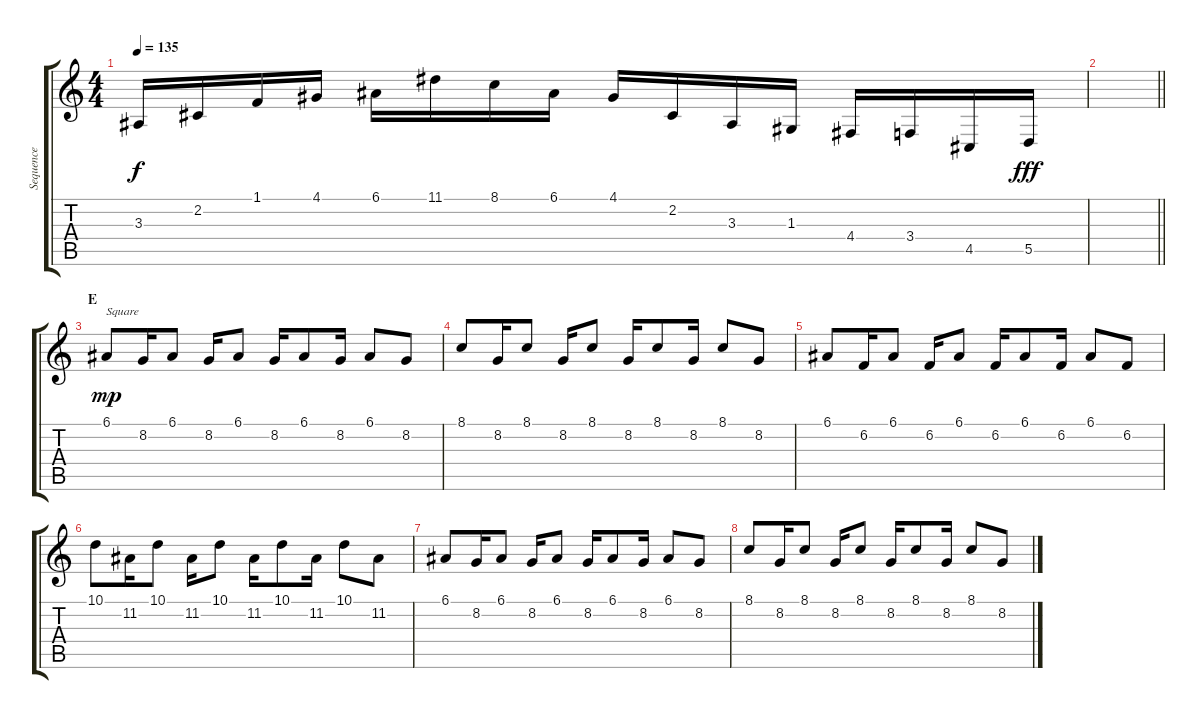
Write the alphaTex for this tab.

\track ("Sequence" "Sequence") {instrument lead2sawtooth}
\staff {score tabs}
\tuning (E4 B3 G3 D3 A2 E2) {hide}
\ts (4 4)
\tempo 135
\clef g2
\ks c
3.3.16{dy f} 2.2.16 1.1.16 4.1.16 6.1.16 11.1.16 8.1.16 6.1.16 4.1.16 2.2.16 3.3.16 1.3.16 4.4.16 3.4.16 4.5.16 5.5.16{dy fff} |
\barLineRight lightlight
|
\section ("" "E")
6.1.8{txt "Square" dy mp instrument lead1square} 8.2.16 6.1.8 8.2.16 6.1.8 8.2.16 6.1.8 8.2.16 6.1.8 8.2.8 |
8.1.8 8.2.16 8.1.8 8.2.16 8.1.8 8.2.16 8.1.8 8.2.16 8.1.8 8.2.8 |
6.1.8 6.2.16 6.1.8 6.2.16 6.1.8 6.2.16 6.1.8 6.2.16 6.1.8 6.2.8 |
10.1.8 11.2.16 10.1.8 11.2.16 10.1.8 11.2.16 10.1.8 11.2.16 10.1.8 11.2.8 |
6.1.8 8.2.16 6.1.8 8.2.16 6.1.8 8.2.16 6.1.8 8.2.16 6.1.8 8.2.8 |
8.1.8 8.2.16 8.1.8 8.2.16 8.1.8 8.2.16 8.1.8 8.2.16 8.1.8 8.2.8
